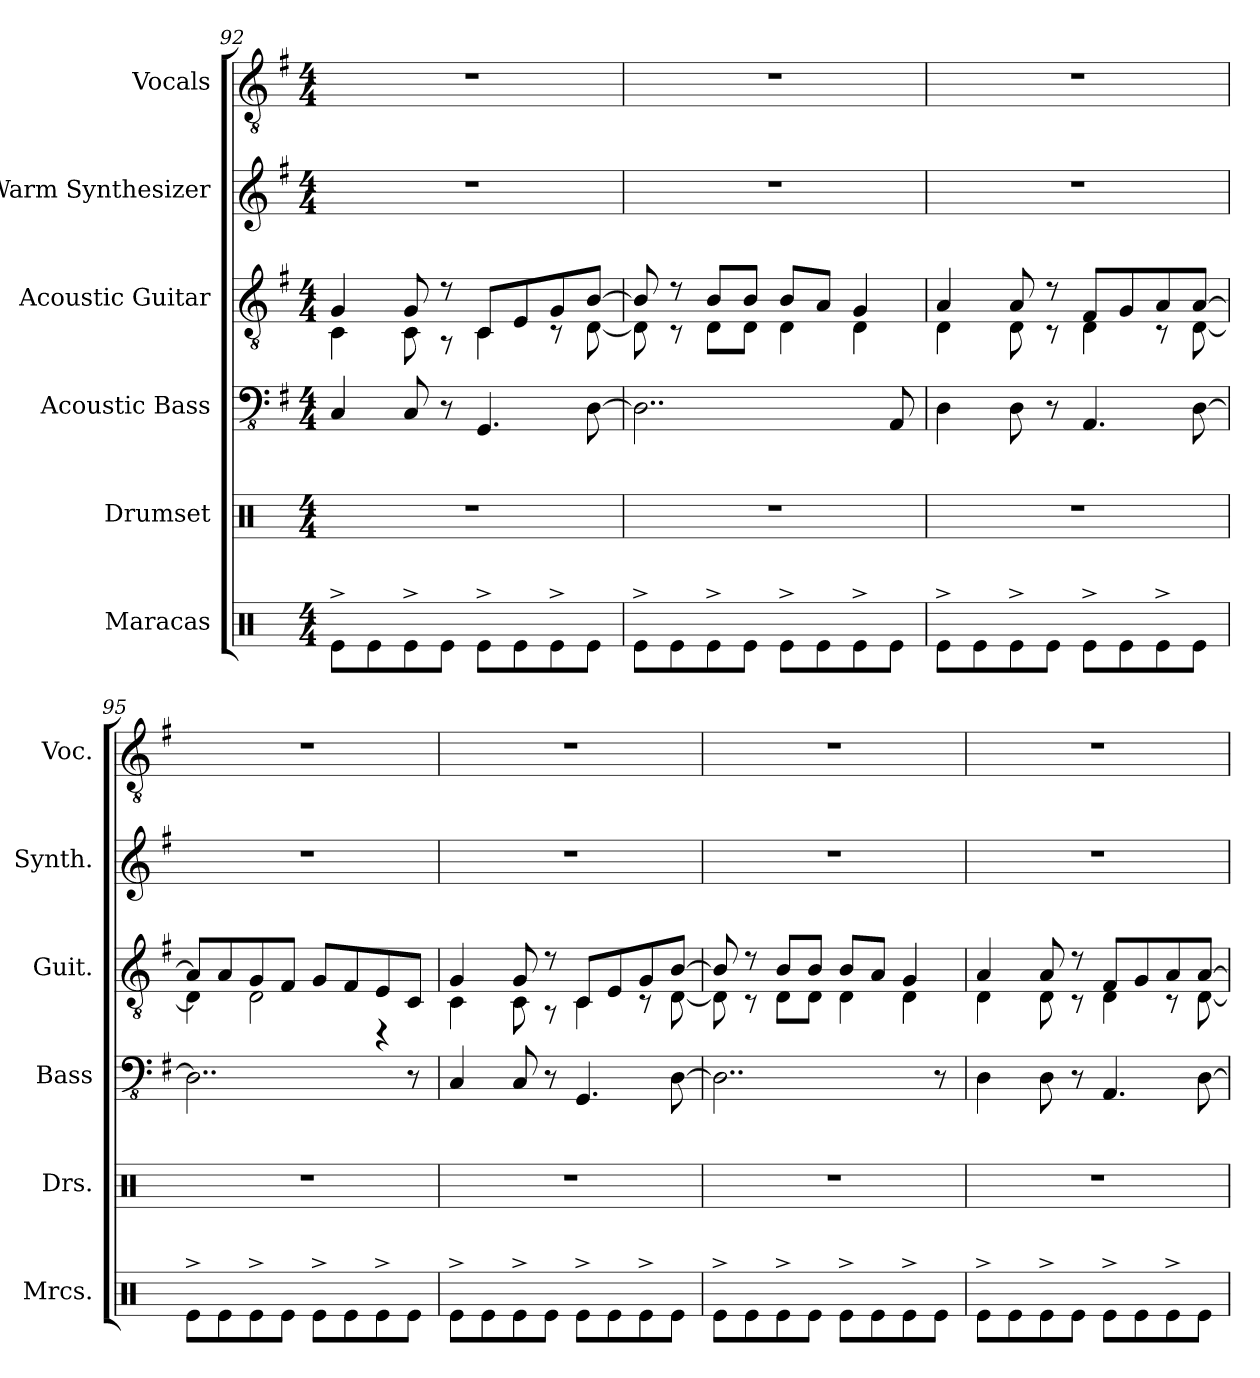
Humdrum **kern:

**kern	**kern	**kern	**kern	**kern	**kern
*part6	*part5	*part4	*part3	*part2	*part1
*staff6	*staff5	*staff4	*staff3	*staff2	*staff1
*I"Maracas	*I"Drumset	*I"Acoustic Bass	*I"Acoustic Guitar	*I"Warm Synthesizer	*I"Vocals
*I'Mrcs.	*I'Drs.	*I'Bass	*I'Guit.	*I'Synth.	*I'Voc.
!!LO:PB:g=z
*clefX	*clefX	*clefFv4	*clefGv2	*clefG2	*clefGv2
*k[]	*k[]	*k[f#]	*k[f#]	*k[f#]	*k[f#]
*M4/4	*M4/4	*M4/4	*M4/4	*M4/4	*M4/4
=92	=92	=92	=92	=92	=92
*	*	*	*^	*	*
8Re^\L	1r	4CC/	4G/	4C\	1r	1r
8Re\	.	.	.	.	.	.
8Re^\	.	8CC/	8G/	8C\	.	.
8Re\J	.	8r	8r	8r	.	.
8Re^\L	.	4.GGG/	8C/L	4C\	.	.
8Re\	.	.	8E/	.	.	.
8Re^\	.	.	8G/	8r	.	.
8Re\J	.	[8DD\	[8B/J	[8D\	.	.
=93	=93	=93	=93	=93	=93	=93
8Re^\L	1r	2..DD\]	8B/]	8D\]	1r	1r
8Re\	.	.	8r	8r	.	.
8Re^\	.	.	8B/L	8D\L	.	.
8Re\J	.	.	8B/J	8D\J	.	.
8Re^\L	.	.	8B/L	4D\	.	.
8Re\	.	.	8A/J	.	.	.
8Re^\	.	.	4G/	4D\	.	.
8Re\J	.	8AAA/	.	.	.	.
=94	=94	=94	=94	=94	=94	=94
8Re^\L	1r	4DD\	4A/	4D\	1r	1r
8Re\	.	.	.	.	.	.
8Re^\	.	8DD\	8A/	8D\	.	.
8Re\J	.	8r	8r	8r	.	.
8Re^\L	.	4.AAA/	8F#/L	4D\	.	.
8Re\	.	.	8G/	.	.	.
8Re^\	.	.	8A/	8r	.	.
8Re\J	.	[8DD\	[8A/J	[8D\	.	.
=95	=95	=95	=95	=95	=95	=95
8Re^\L	1r	2..DD\]	8A/L]	4D\]	1r	1r
8Re\	.	.	8A/	.	.	.
8Re^\	.	.	8G/	2D\	.	.
8Re\J	.	.	8F#/J	.	.	.
8Re^\L	.	.	8G/L	.	.	.
8Re\	.	.	8F#/	.	.	.
8Re^\	.	.	8E/	4r	.	.
8Re\J	.	8r	8C/J	.	.	.
!!LO:LB:g=z
=96	=96	=96	=96	=96	=96	=96
8Re^\L	1r	4CC/	4G/	4C\	1r	1r
8Re\	.	.	.	.	.	.
8Re^\	.	8CC/	8G/	8C\	.	.
8Re\J	.	8r	8r	8r	.	.
8Re^\L	.	4.GGG/	8C/L	4C\	.	.
8Re\	.	.	8E/	.	.	.
8Re^\	.	.	8G/	8r	.	.
8Re\J	.	[8DD\	[8B/J	[8D\	.	.
=97	=97	=97	=97	=97	=97	=97
8Re^\L	1r	2..DD\]	8B/]	8D\]	1r	1r
8Re\	.	.	8r	8r	.	.
8Re^\	.	.	8B/L	8D\L	.	.
8Re\J	.	.	8B/J	8D\J	.	.
8Re^\L	.	.	8B/L	4D\	.	.
8Re\	.	.	8A/J	.	.	.
8Re^\	.	.	4G/	4D\	.	.
8Re\J	.	8r	.	.	.	.
=98	=98	=98	=98	=98	=98	=98
8Re^\L	1r	4DD\	4A/	4D\	1r	1r
8Re\	.	.	.	.	.	.
8Re^\	.	8DD\	8A/	8D\	.	.
8Re\J	.	8r	8r	8r	.	.
8Re^\L	.	4.AAA/	8F#/L	4D\	.	.
8Re\	.	.	8G/	.	.	.
8Re^\	.	.	8A/	8r	.	.
8Re\J	.	[8DD\	[8A/J	[8D\	.	.
*	*	*	*v	*v	*	*
=	=	=	=	=	=
*-	*-	*-	*-	*-	*-
